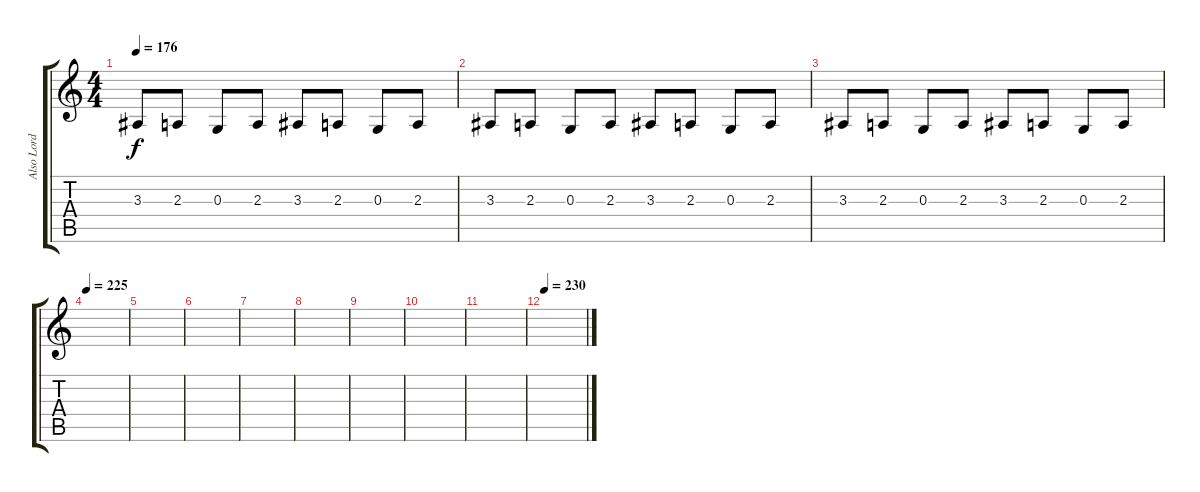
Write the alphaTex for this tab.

\track ("Also Lord Gold" "Also Lord ") {instrument lead1square}
\staff {score tabs}
\tuning (E4 B3 G3 D3 A2 E2) {hide}
\ts (4 4)
\tempo 176
\clef g2
\ks c
3.3.8{dy f} 2.3.8 0.3.8 2.3.8 3.3.8 2.3.8 0.3.8 2.3.8 |
3.3.8 2.3.8 0.3.8 2.3.8 3.3.8 2.3.8 0.3.8 2.3.8 |
3.3.8 2.3.8 0.3.8 2.3.8 3.3.8 2.3.8 0.3.8 2.3.8 |
\tempo 225
|
|
|
|
|
|
|
|
\tempo 230
